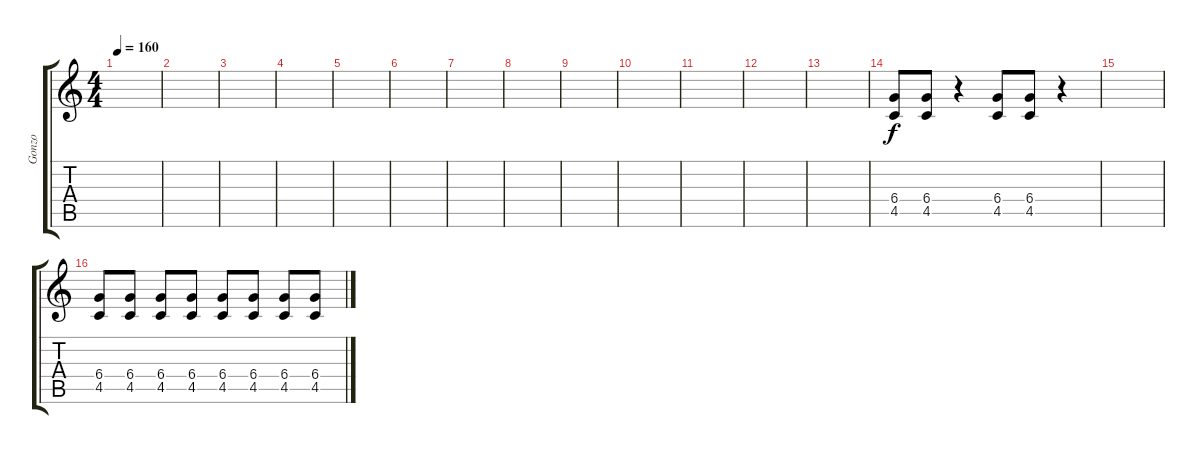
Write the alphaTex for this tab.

\track ("Gonzo" "Gonzo") {instrument distortionguitar}
\staff {score tabs}
\tuning (Eb4 Bb3 Gb3 Db3 Ab2 Eb2) {hide}
\ts (4 4)
\tempo 160
\clef g2
\ks c
|
|
|
|
|
|
|
|
|
|
|
|
|
(6.4 4.5).8 (6.4 4.5).8 r.4 (6.4 4.5).8 (6.4 4.5).8 r.4 |
|
(6.4 4.5).8 (6.4 4.5).8 (6.4 4.5).8 (6.4 4.5).8 (6.4 4.5).8 (6.4 4.5).8 (6.4 4.5).8 (6.4 4.5).8
